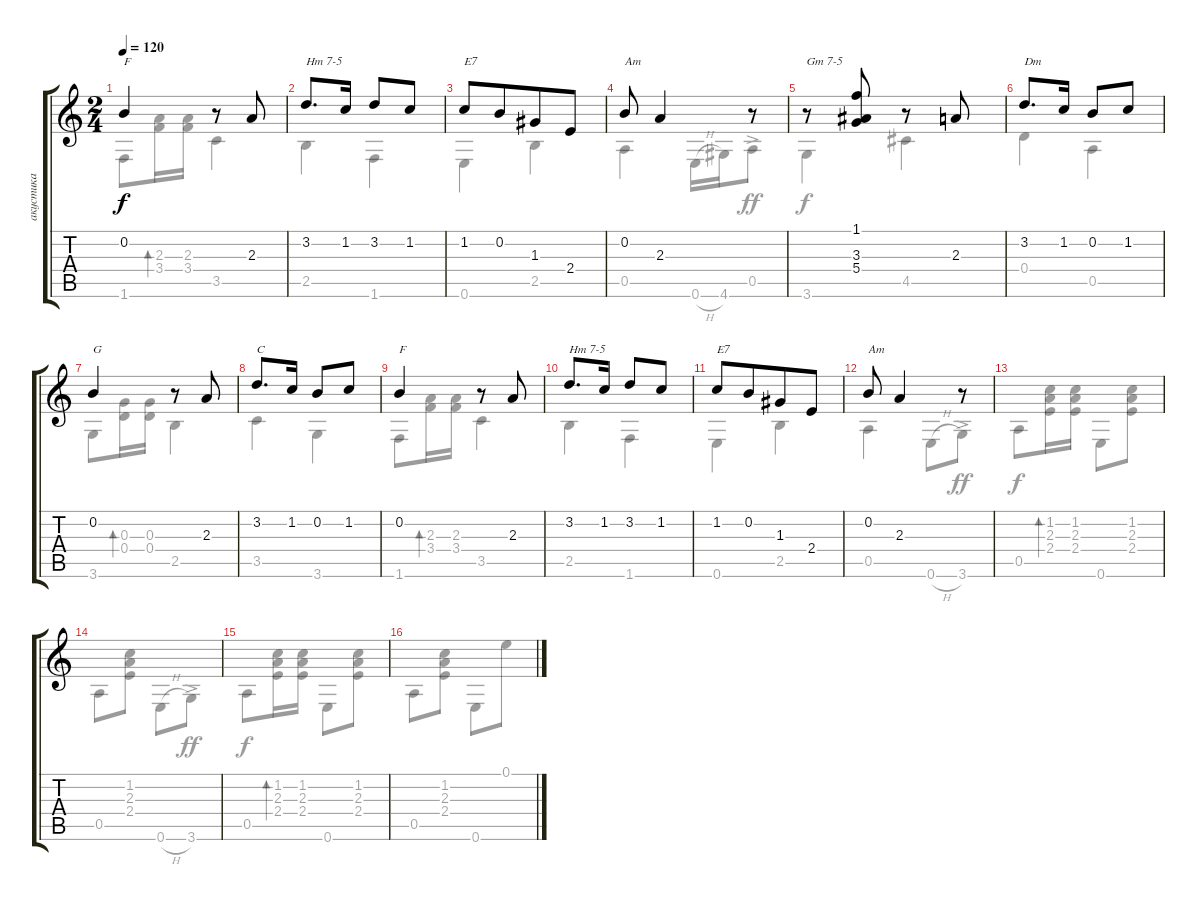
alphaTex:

\track ("акустика" "акустика") {instrument acousticguitarsteel}
\staff {score tabs}
\tuning (E4 B3 G3 D3 A2 E2) {hide}
\voice
\ts (2 4)
\tempo 120
\clef g2
\ks aminor
0.2.4{txt "F" dy f} r.8 2.3.8 |
3.2.8{d txt "Hm 7-5"} 1.2.16 3.2.8 1.2.8 |
1.2.8{txt "E7"} 0.2.8{beam merge} 1.3.8 2.4.8 |
0.2.8{txt "Am"} 2.3.4 r.8 |
r.8{txt "Gm 7-5"} (1.1 3.3 5.4).8 r.8 2.3.8 |
3.2.8{d txt "Dm"} 1.2.16 0.2.8 1.2.8 |
0.2.4{txt "G"} r.8 2.3.8 |
3.2.8{d txt "C"} 1.2.16 0.2.8 1.2.8 |
0.2.4{txt "F"} r.8 2.3.8 |
3.2.8{d txt "Hm 7-5"} 1.2.16 3.2.8 1.2.8 |
1.2.8{txt "E7"} 0.2.8{beam merge} 1.3.8 2.4.8 |
0.2.8{txt "Am"} 2.3.4 r.8 |
|
|
|
\voice
\clef g2
\ottava regular
\simile none
\ks aminor
1.6.8{dy f} (2.3 3.4).16{bd 60} (2.3 3.4).16 3.5.4 |
2.5.4 1.6.4 |
0.6.4 2.5.4 |
0.5.4 0.6{h}.16 4.6.16 0.5{ac}.8{dy ff} |
3.6.4{dy f} 4.5.4 |
0.4.4 0.5.4 |
3.6.8 (0.3 0.4).16{bd 60} (0.3 0.4).16 2.5.4 |
3.5.4 3.6.4 |
1.6.8 (2.3 3.4).16{bd 60} (2.3 3.4).16 3.5.4 |
2.5.4 1.6.4 |
0.6.4 2.5.4 |
0.5.4 0.6{h}.8 3.6{ac}.8{dy ff} |
0.5.8{dy f} (1.2 2.3 2.4).16{bd 60} (1.2 2.3 2.4).16 0.6.8 (1.2 2.3 2.4).8 |
0.5.8 (1.2 2.3 2.4).8 0.6{h}.8 3.6{ac}.8{dy ff} |
0.5.8{dy f} (1.2 2.3 2.4).16{bd 60} (1.2 2.3 2.4).16 0.6.8 (1.2 2.3 2.4).8 |
0.5.8 (1.2 2.3 2.4).8 0.6.8 0.1.8
